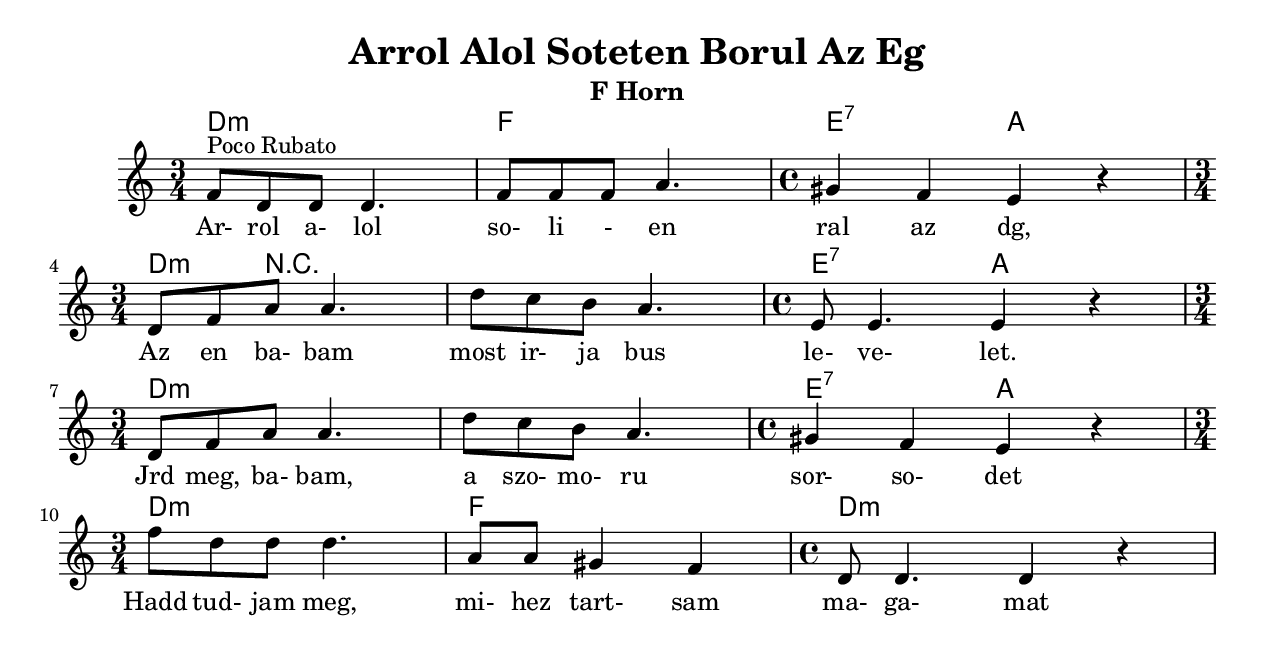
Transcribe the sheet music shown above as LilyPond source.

\version "2.18.0"
\language "english"
\pointAndClickOff

\paper{
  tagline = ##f
  print-all-headers = ##t
  #(set-paper-size "letter")
}
date = #(strftime "%d-%m-%Y" (localtime (current-time)))

%\markup{ \italic{ " Updated " \date  }  }

%\markup{ Got something to say? }

melody = \transpose bf f \relative c' {
  \clef treble

  \key d \minor

  %\partial 16*3 a16 d f   %lead in notes

  \time 3/4
  bf'8 ^\markup "Poco Rubato" g g g4.
  bf8  bf bf d4.
  \time 4/4 cs4 bf a r \break

  \time 3/4 g8 bf d d4.
  g8 f e d4.
  \time 4/4 a8 a4. a4 r \break

  \time 3/4 g8 bf d d4.
  g8 f e d4.
  \time 4/4 cs4 bf a r \break

  \time 3/4 bf'8  g g g4.
  d8 d cs4 bf
  \time 4/4 g8 g4. g4 r


  %\alternative { { }{ } }


}
%************************Lyrics Block****************
\addlyrics{
  Ar- rol a- lol so- li - en ral az dg,
  Az en ba- bam most ir- ja bus le- ve- let.
  Jrd meg, ba- bam, a szo- mo- ru sor- so- det
  Hadd tud- jam meg, mi- hez tart- sam ma- ga- mat

}

harmonies = \chordmode {
  %chords are in the transposed key
  d4:m s2
  f4 s2
  e2:7
  a2

  d4:m r4*5 e2:7
  a2

  d4:m s4*5 e2:7 a2
  d4:m s2 f4 s2 d1:m
}

\score {
  <<
    \new ChordNames {
      \set chordChanges = ##f
      \harmonies
    }
    \new Staff
    \melody
  >>
  \header{
    title= "Arrol Alol Soteten Borul Az Eg"
instrument = "F Horn"
    arranger= ""
  }
  \layout{indent = 1.0\cm}
  \midi{
    \tempo 4 = 120
  }
}
